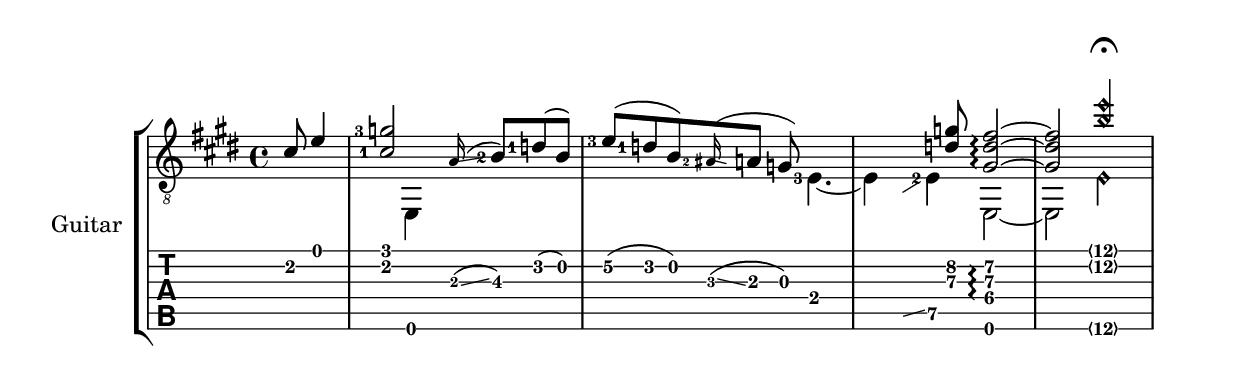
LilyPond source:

\version "2.19.2"

#(define (glissando::calc-extra-dy grob)
   (let* ((original (ly:grob-original grob))
          (left-bound (ly:spanner-bound original LEFT))
          (right-bound (ly:spanner-bound original RIGHT))
          (left-pitch (ly:event-property (event-cause left-bound) 'pitch))
          (right-pitch (ly:event-property (event-cause right-bound) 'pitch)))

     (if (and (= (ly:pitch-octave left-pitch) (ly:pitch-octave right-pitch))
              (= (ly:pitch-notename left-pitch) (ly:pitch-notename right-pitch)))
         (- (ly:pitch-alteration right-pitch) (ly:pitch-alteration left-pitch))
         0 )))

upper= \relative c' {
  \time 4/4
  \key e \major
  \set Staff.midiInstrument = #"acoustic guitar (steel)"
  \set fingeringOrientations = #'(left)

  \partial 4. cis8 e4
  < cis-1 g'-3 >2 s8 \grace a16 ( \glissando < b-2 >8\3 ) < d-1 > ( b )
  < e-3 >\2 ( <d-1> b ) \grace < ais-2 >16 ( \glissando a8 g ) s4.
  s4. < d'\3 g\2 >8 < gis,\4  d'\3 fis\2 >2\arpeggio ~
  < gis\4 d'\3 fis\2 >2 < b'\2\harmonic e\harmonic >2\fermata
}

lower= \relative c {
  \set fingeringOrientations = #'(left)

  \partial 4. s4.
  s4 e,4 s2
  s2 s8 < e'-3 >4. ~
  e4 \hideNotes \grace { b8 \glissando s4 } \unHideNotes < e-2 >4\5 e,2 ~
  2 < e'\6\harmonic >
}

\score {
  \new StaffGroup \with {instrumentName = #"Guitar" } <<
    \new Staff = "guitar" <<
      \context Voice = "upper guitar" {
        \clef "G_8" \voiceOne
        \override Glissando.gap = #0.5
        \override Glissando.extra-offset = #'(-0.5 . 0)
        \override Glissando.springs-and-rods = #ly:spanner::set-spacing-rods
        \override Glissando.minimum-length = #4
        \override Glissando.extra-dy = #glissando::calc-extra-dy
        \upper
      }
      \context Voice = "lower guitar" {
        \clef "G_8" \voiceTwo
        \override Glissando.bound-details.right.padding = #1
        \override Glissando.bound-details.left.padding = #0.2
        \lower
      }
    >>
    \new TabStaff = "tab" <<
      \context TabVoice = "upper tab" { \clef "moderntab" \voiceOne \upper }
      \context TabVoice = "lower tab" { \clef "moderntab" \voiceTwo \lower }
    >>
  >>

  \layout {
    \context {
      \Staff
      \hide StringNumber
    }
    \context {
      \TabStaff
      \revert Arpeggio.stencil
    }
  }
}
